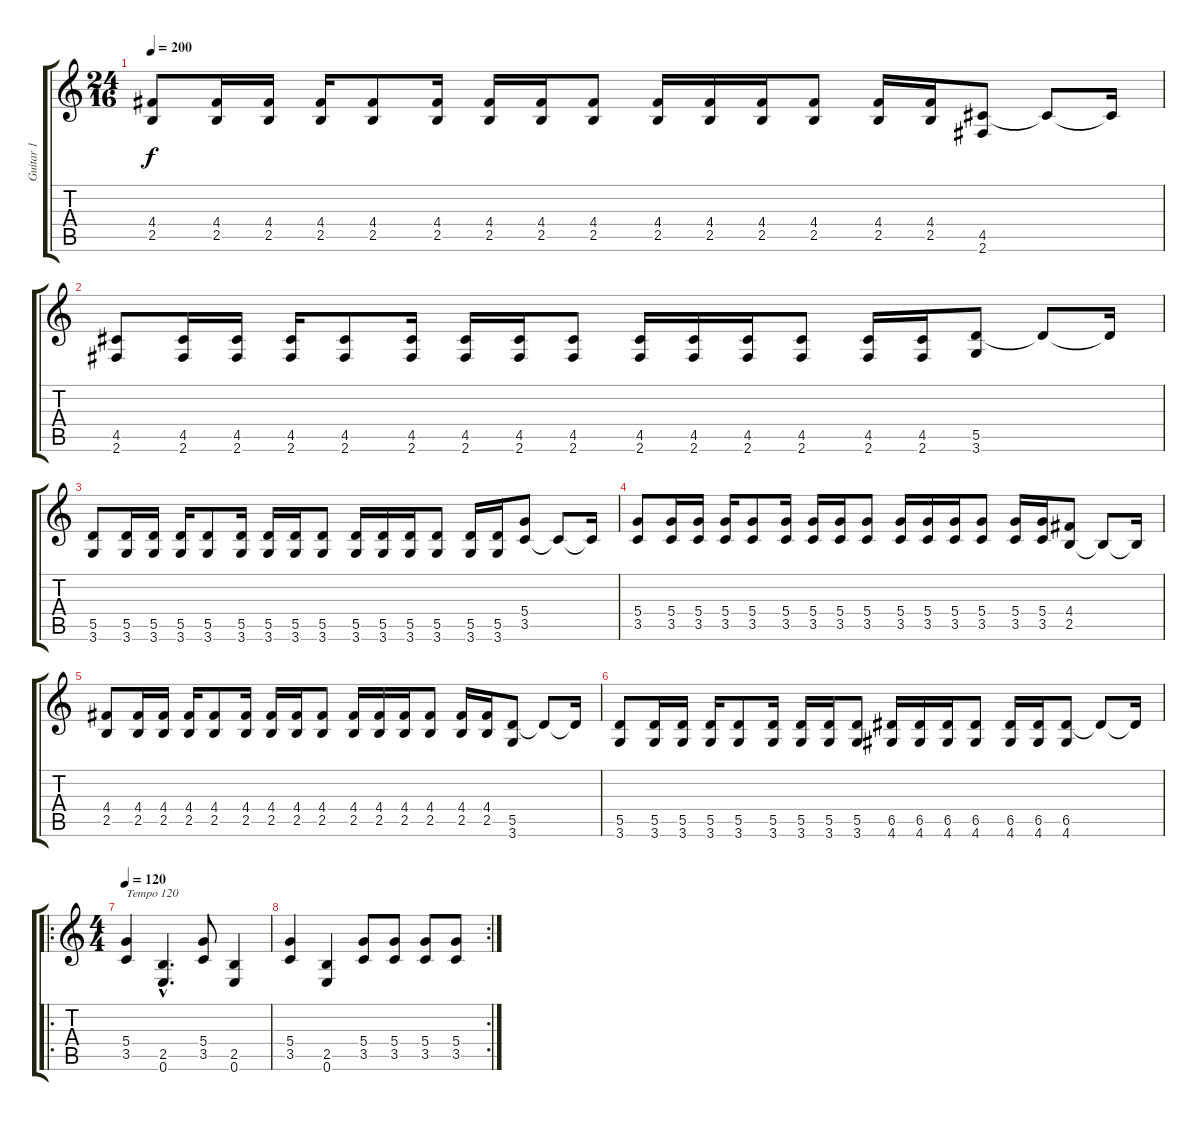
\track ("Guitar 1" "Guitar 1") {instrument distortionguitar}
\staff {score tabs}
\tuning (E4 B3 G3 D3 A2 E2) {hide}
\ts (24 16)
\tempo 200
\clef g2
\ks c
(4.4 2.5).8{dy f} (4.4 2.5).16 (4.4 2.5).16 (4.4 2.5).16 (4.4 2.5).8 (4.4 2.5).16 (4.4 2.5).16 (4.4 2.5).16 (4.4 2.5).8 (4.4 2.5).16 (4.4 2.5).16 (4.4 2.5).16 (4.4 2.5).8 (4.4 2.5).16 (4.4 2.5).16 (4.5 2.6).8 4.5{t}.8 4.5{t}.16 |
(4.5 2.6).8 (4.5 2.6).16 (4.5 2.6).16 (4.5 2.6).16 (4.5 2.6).8 (4.5 2.6).16 (4.5 2.6).16 (4.5 2.6).16 (4.5 2.6).8 (4.5 2.6).16 (4.5 2.6).16 (4.5 2.6).16 (4.5 2.6).8 (4.5 2.6).16 (4.5 2.6).16 (5.5 3.6).8 5.5{t}.8 5.5{t}.16 |
(5.5 3.6).8 (5.5 3.6).16 (5.5 3.6).16 (5.5 3.6).16 (5.5 3.6).8 (5.5 3.6).16 (5.5 3.6).16 (5.5 3.6).16 (5.5 3.6).8 (5.5 3.6).16 (5.5 3.6).16 (5.5 3.6).16 (5.5 3.6).8 (5.5 3.6).16 (5.5 3.6).16 (5.4 3.5).8 3.5{t}.8 3.5{t}.16 |
(5.4 3.5).8 (5.4 3.5).16 (5.4 3.5).16 (5.4 3.5).16 (5.4 3.5).8 (5.4 3.5).16 (5.4 3.5).16 (5.4 3.5).16 (5.4 3.5).8 (5.4 3.5).16 (5.4 3.5).16 (5.4 3.5).16 (5.4 3.5).8 (5.4 3.5).16 (5.4 3.5).16 (4.4 2.5).8 2.5{t}.8 2.5{t}.16 |
(4.4 2.5).8 (4.4 2.5).16 (4.4 2.5).16 (4.4 2.5).16 (4.4 2.5).8 (4.4 2.5).16 (4.4 2.5).16 (4.4 2.5).16 (4.4 2.5).8 (4.4 2.5).16 (4.4 2.5).16 (4.4 2.5).16 (4.4 2.5).8 (4.4 2.5).16 (4.4 2.5).16 (5.5 3.6).8 5.5{t}.8 5.5{t}.16 |
(5.5 3.6).8 (5.5 3.6).16 (5.5 3.6).16 (5.5 3.6).16 (5.5 3.6).8 (5.5 3.6).16 (5.5 3.6).16 (5.5 3.6).16 (5.5 3.6).8 (6.5 4.6).16 (6.5 4.6).16 (6.5 4.6).16 (6.5 4.6).8 (6.5 4.6).16 (6.5 4.6).16 (6.5 4.6).8 6.5{t}.8 6.5{t}.16 |
\ro
\ts (4 4)
\tempo 120
(5.4 3.5).4{txt "Tempo 120"} (2.5{hac} 0.6{hac}).4{d} (5.4 3.5).8 (2.5 0.6).4 |
\rc 2
(5.4 3.5).4 (2.5 0.6).4 (5.4 3.5).8 (5.4 3.5).8 (5.4 3.5).8 (5.4 3.5).8
